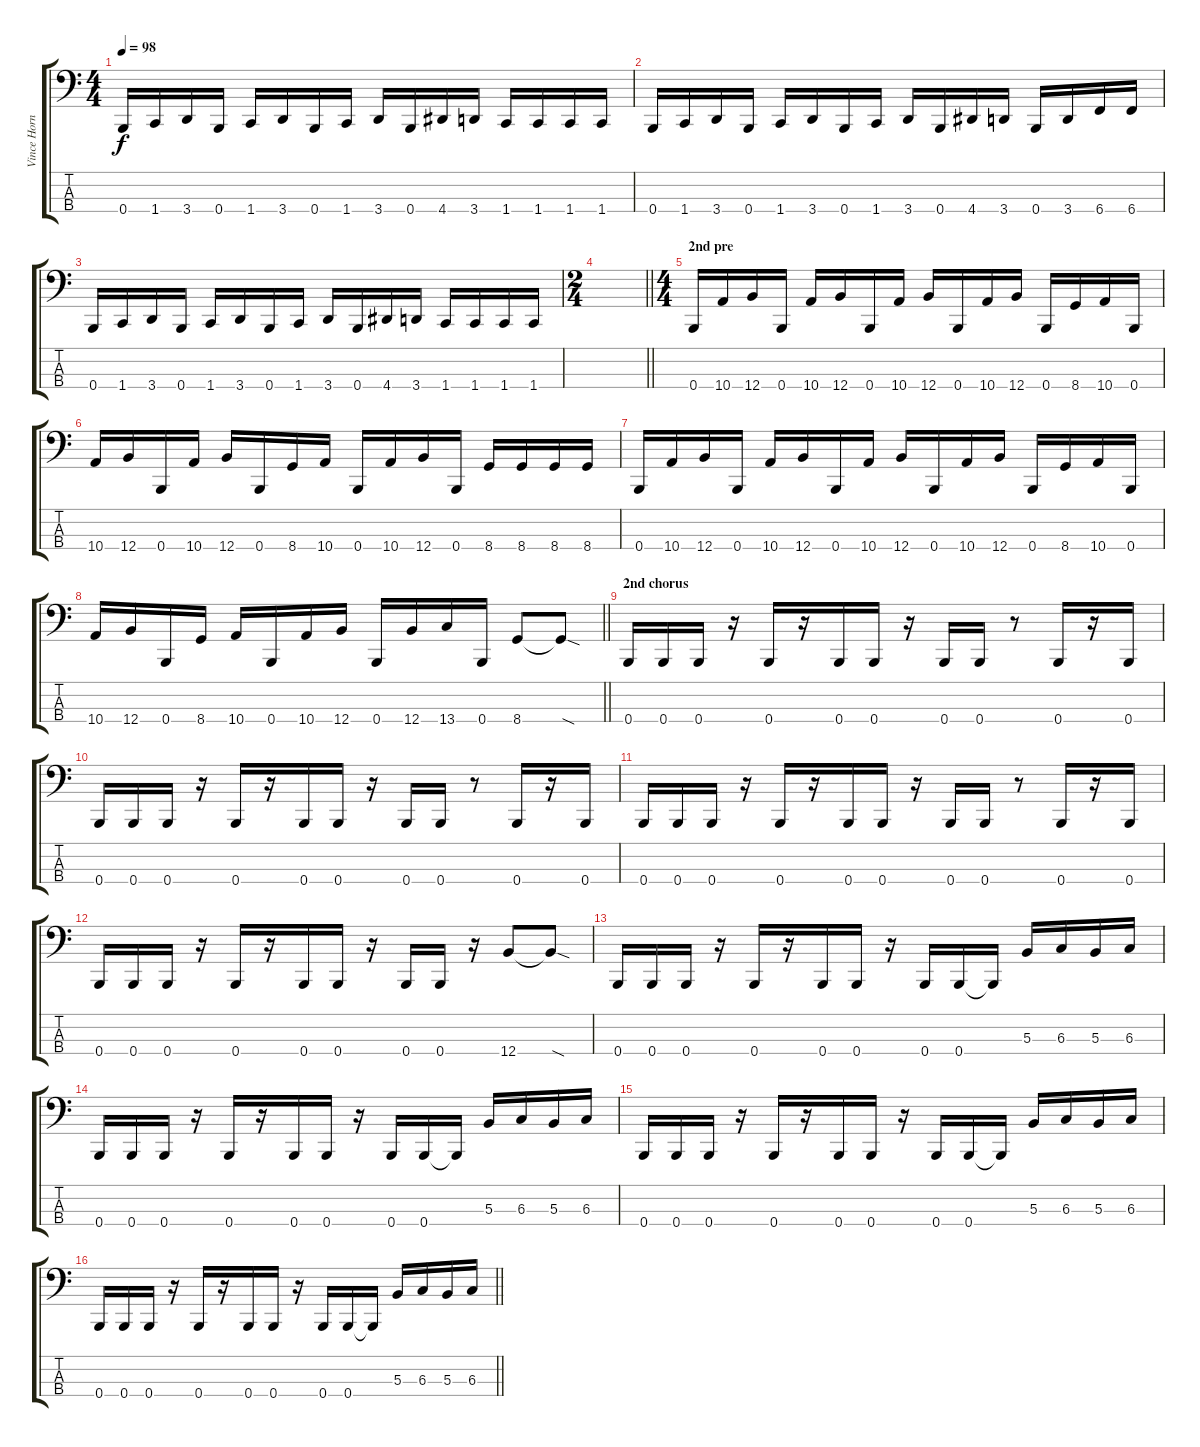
\track ("Vince Hornsby" "Vince Horn") {instrument electricbasspick}
\staff {score tabs}
\tuning (E2 B1 Gb1 B0) {hide}
\ts (4 4)
\tempo 98
\clef f4
\ks c
0.4.16{dy f} 1.4.16 3.4.16 0.4.16 1.4.16 3.4.16 0.4.16 1.4.16 3.4.16 0.4.16 4.4.16 3.4.16 1.4.16 1.4.16 1.4.16 1.4.16 |
0.4.16 1.4.16 3.4.16 0.4.16 1.4.16 3.4.16 0.4.16 1.4.16 3.4.16 0.4.16 4.4.16 3.4.16 0.4.16 3.4.16 6.4.16 6.4.16 |
0.4.16 1.4.16 3.4.16 0.4.16 1.4.16 3.4.16 0.4.16 1.4.16 3.4.16 0.4.16 4.4.16 3.4.16 1.4.16 1.4.16 1.4.16 1.4.16 |
\ts (2 4)
\barLineRight lightlight
|
\ts (4 4)
\section ("" "2nd pre")
0.4.16 10.4.16 12.4.16 0.4.16 10.4.16 12.4.16 0.4.16 10.4.16 12.4.16 0.4.16 10.4.16 12.4.16 0.4.16 8.4.16 10.4.16 0.4.16 |
10.4.16 12.4.16 0.4.16 10.4.16 12.4.16 0.4.16 8.4.16 10.4.16 0.4.16 10.4.16 12.4.16 0.4.16 8.4.16 8.4.16 8.4.16 8.4.16 |
0.4.16 10.4.16 12.4.16 0.4.16 10.4.16 12.4.16 0.4.16 10.4.16 12.4.16 0.4.16 10.4.16 12.4.16 0.4.16 8.4.16 10.4.16 0.4.16 |
\barLineRight lightlight
10.4.16 12.4.16 0.4.16 8.4.16 10.4.16 0.4.16 10.4.16 12.4.16 0.4.16 12.4.16 13.4.16 0.4.16 8.4.8 8.4{sod t}.8 |
\section ("" "2nd chorus")
0.4.16 0.4.16 0.4.16 r.16 0.4.16 r.16 0.4.16 0.4.16 r.16 0.4.16 0.4.16 r.8 0.4.16 r.16 0.4.16 |
0.4.16 0.4.16 0.4.16 r.16 0.4.16 r.16 0.4.16 0.4.16 r.16 0.4.16 0.4.16 r.8 0.4.16 r.16 0.4.16 |
0.4.16 0.4.16 0.4.16 r.16 0.4.16 r.16 0.4.16 0.4.16 r.16 0.4.16 0.4.16 r.8 0.4.16 r.16 0.4.16 |
0.4.16 0.4.16 0.4.16 r.16 0.4.16 r.16 0.4.16 0.4.16 r.16 0.4.16 0.4.16 r.16 12.4.8 12.4{sod t}.8 |
0.4.16 0.4.16 0.4.16 r.16 0.4.16 r.16 0.4.16 0.4.16 r.16 0.4.16 0.4.16 0.4{t}.16 5.3.16 6.3.16 5.3.16 6.3.16 |
0.4.16 0.4.16 0.4.16 r.16 0.4.16 r.16 0.4.16 0.4.16 r.16 0.4.16 0.4.16 0.4{t}.16 5.3.16 6.3.16 5.3.16 6.3.16 |
0.4.16 0.4.16 0.4.16 r.16 0.4.16 r.16 0.4.16 0.4.16 r.16 0.4.16 0.4.16 0.4{t}.16 5.3.16 6.3.16 5.3.16 6.3.16 |
\barLineRight lightlight
0.4.16 0.4.16 0.4.16 r.16 0.4.16 r.16 0.4.16 0.4.16 r.16 0.4.16 0.4.16 0.4{t}.16 5.3.16 6.3.16 5.3.16 6.3.16
